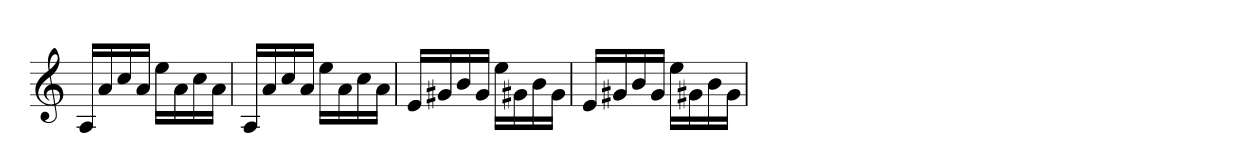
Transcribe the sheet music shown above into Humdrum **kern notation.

**kern
*part1
*staff1
*clefG2
*k[]
=
16ALL
16a
16cc
16aJJ
16eeLL
16a
16cc
16aJJ
=
16ALL
16a
16cc
16aJJ
16eeLL
16a
16cc
16aJJ
=
16eLL
16g#X
16b
16g#JJ
16eeLL
16g#X
16b
16g#JJ
=
16eLL
16g#X
16b
16g#JJ
16eeLL
16g#X
16b
16g#JJ
=
*-
